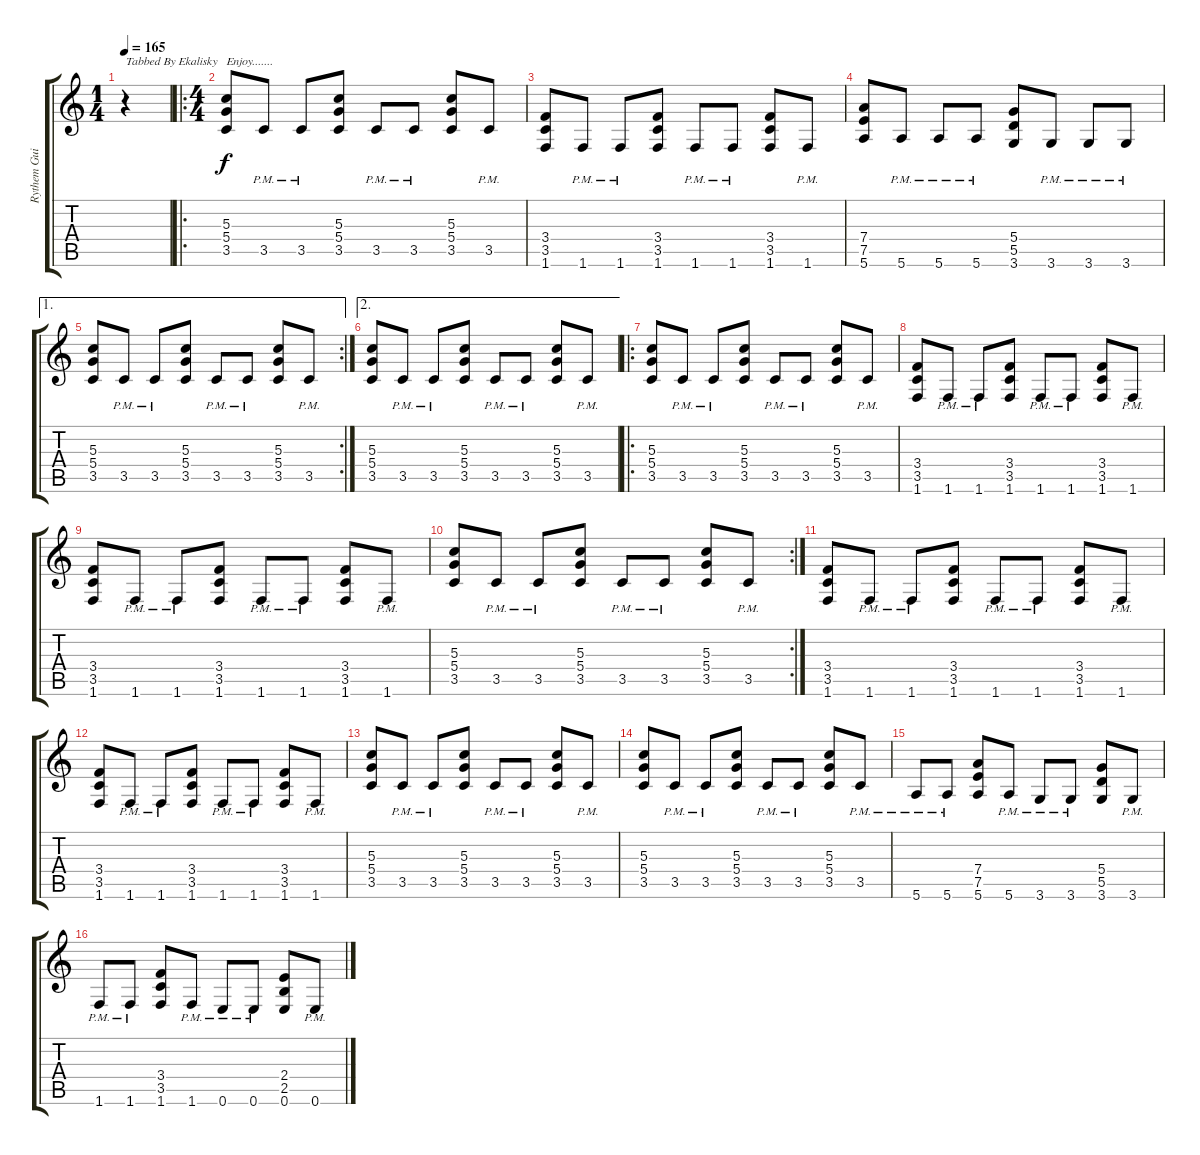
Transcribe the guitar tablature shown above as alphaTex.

\track ("Rythem Guitar" "Rythem Gui") {instrument distortionguitar}
\staff {score tabs}
\tuning (E4 B3 G3 D3 A2 E2) {hide}
\ts (1 4)
\tempo 165
\clef g2
\ks c
r.4{txt "Tabbed By Ekalisky   Enjoy......." dy f instrument distortionguitar} |
\ro
\ts (4 4)
(5.3 5.4 3.5).8 3.5{pm}.8 3.5{pm}.8 (5.3 5.4 3.5).8 3.5{pm}.8 3.5{pm}.8 (5.3 5.4 3.5).8 3.5{pm}.8 |
(3.4 3.5 1.6).8 1.6{pm}.8 1.6{pm}.8 (3.4 3.5 1.6).8 1.6{pm}.8 1.6{pm}.8 (3.4 3.5 1.6).8 1.6{pm}.8 |
(7.4 7.5 5.6).8 5.6{pm}.8 5.6{pm}.8 5.6{pm}.8 (5.4 5.5 3.6).8 3.6{pm}.8 3.6{pm}.8 3.6{pm}.8 |
\ae 1
\rc 2
(5.3 5.4 3.5).8 3.5{pm}.8 3.5{pm}.8 (5.3 5.4 3.5).8 3.5{pm}.8 3.5{pm}.8 (5.3 5.4 3.5).8 3.5{pm}.8 |
\ae 2
(5.3 5.4 3.5).8 3.5{pm}.8 3.5{pm}.8 (5.3 5.4 3.5).8 3.5{pm}.8 3.5{pm}.8 (5.3 5.4 3.5).8 3.5{pm}.8 |
\ro
(5.3 5.4 3.5).8 3.5{pm}.8 3.5{pm}.8 (5.3 5.4 3.5).8 3.5{pm}.8 3.5{pm}.8 (5.3 5.4 3.5).8 3.5{pm}.8 |
(3.4 3.5 1.6).8 1.6{pm}.8 1.6{pm}.8 (3.4 3.5 1.6).8 1.6{pm}.8 1.6{pm}.8 (3.4 3.5 1.6).8 1.6{pm}.8 |
(3.4 3.5 1.6).8 1.6{pm}.8 1.6{pm}.8 (3.4 3.5 1.6).8 1.6{pm}.8 1.6{pm}.8 (3.4 3.5 1.6).8 1.6{pm}.8 |
\rc 2
(5.3 5.4 3.5).8 3.5{pm}.8 3.5{pm}.8 (5.3 5.4 3.5).8 3.5{pm}.8 3.5{pm}.8 (5.3 5.4 3.5).8 3.5{pm}.8 |
(3.4 3.5 1.6).8 1.6{pm}.8 1.6{pm}.8 (3.4 3.5 1.6).8 1.6{pm}.8 1.6{pm}.8 (3.4 3.5 1.6).8 1.6{pm}.8 |
(3.4 3.5 1.6).8 1.6{pm}.8 1.6{pm}.8 (3.4 3.5 1.6).8 1.6{pm}.8 1.6{pm}.8 (3.4 3.5 1.6).8 1.6{pm}.8 |
(5.3 5.4 3.5).8 3.5{pm}.8 3.5{pm}.8 (5.3 5.4 3.5).8 3.5{pm}.8 3.5{pm}.8 (5.3 5.4 3.5).8 3.5{pm}.8 |
(5.3 5.4 3.5).8 3.5{pm}.8 3.5{pm}.8 (5.3 5.4 3.5).8 3.5{pm}.8 3.5{pm}.8 (5.3 5.4 3.5).8 3.5{pm}.8 |
5.6{pm}.8 5.6{pm}.8 (7.4 7.5 5.6).8 5.6{pm}.8 3.6{pm}.8 3.6{pm}.8 (5.4 5.5 3.6).8 3.6{pm}.8 |
1.6{pm}.8 1.6{pm}.8 (3.4 3.5 1.6).8 1.6{pm}.8 0.6{pm}.8 0.6{pm}.8 (2.4 2.5 0.6).8 0.6{pm}.8
